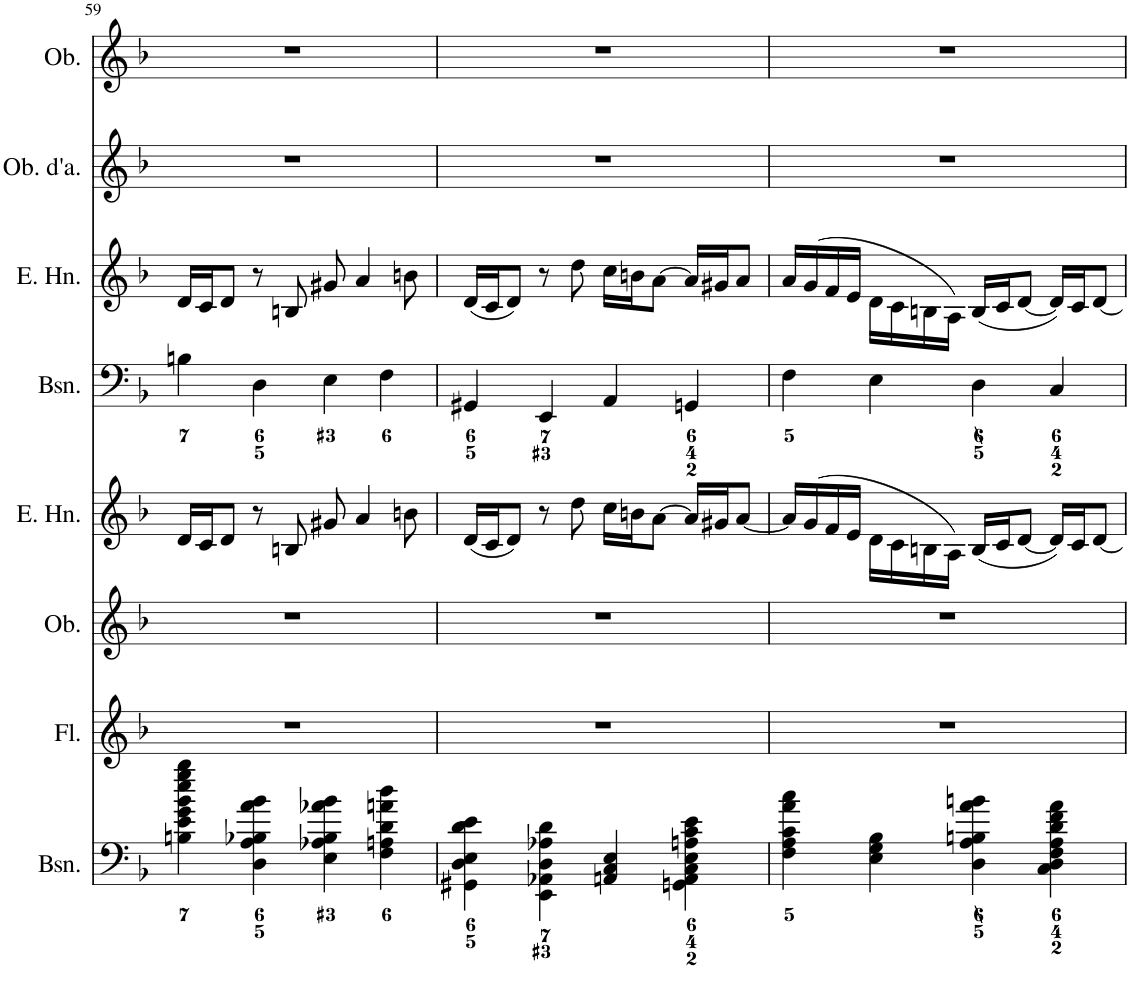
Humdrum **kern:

**kern	**kern	**kern	**kern	**kern	**kern	**kern	**kern
*part8	*part7	*part6	*part5	*part4	*part3	*part2	*part1
*staff8	*staff7	*staff6	*staff5	*staff4	*staff3	*staff2	*staff1
*I"Bassoon	*I"Flute	*I"Oboe	*I"English Horn	*I"Bassoon	*I"English Horn	*I"Oboe d'amore	*I"Oboe
*I'Bsn.	*I'Fl.	*I'Ob.	*I'E. Hn.	*I'Bsn.	*I'E. Hn.	*I'Ob. d'a.	*I'Ob.
!!LO:PB:g=z
*clefF4	*clefG2	*clefG2	*clefG2	*clefF4	*clefG2	*clefG2	*clefG2
*	*	*	*ITrd4c7	*	*ITrd4c7	*	*
*k[b-]	*k[b-]	*k[b-]	*k[b-]	*k[b-]	*k[b-]	*k[b-]	*k[b-]
*M4/4	*M4/4	*M4/4	*M4/4	*M4/4	*M4/4	*M4/4	*M4/4
*met(c)	*met(c)	*met(c)	*met(c)	*met(c)	*met(c)	*met(c)	*met(c)
=59	=59	=59	=59	=59	=59	=59	=59
4Bn\ 4e\ 4g\ 4b-\ 4ee\ 4gg\ 4bb-\	1r	1r	16d/LL	4Bn\	16d/LL	1r	1r
.	.	.	16c/J	.	16c/J	.	.
.	.	.	8d/J	.	8d/J	.	.
4D\ 4A\ 4B-X\ 4a\ 4b-\	.	.	8r	4D\	8r	.	.
.	.	.	8Bn/	.	8Bn/	.	.
4E\ 4A-X\ 4B-\ 4a-X\ 4b-\	.	.	8g#X/	4E\	8g#X/	.	.
.	.	.	4a/	.	4a/	.	.
4F\ 4An\ 4d\ 4an\ 4dd\	.	.	.	4F\	.	.	.
.	.	.	8bn\	.	8bn\	.	.
=60	=60	=60	=60	=60	=60	=60	=60
4GG#X\ 4D\ 4E\ 4d\ 4e\	1r	1r	(16d/LL	4GG#X/	(16d/LL	1r	1r
.	.	.	16c/J	.	16c/J	.	.
.	.	.	8d/J)	.	8d/J)	.	.
4EE\ 4AA-X\ 4D\ 4A-X\ 4d\	.	.	8r	4EE/	8r	.	.
.	.	.	8dd\	.	8dd\	.	.
4AAn/ 4C/ 4E/	.	.	16cc\LL	4AA/	16cc\LL	.	.
.	.	.	16bn\J	.	16bn\J	.	.
.	.	.	[8a\J	.	[8a\J	.	.
4GGn\ 4AA\ 4C\ 4E\ 4An\ 4c\ 4e\	.	.	16a/LL]	4GGn/	16a/LL]	.	.
.	.	.	16g#X/J	.	16g#X/J	.	.
.	.	.	[8a/J	.	8a/J	.	.
=61	=61	=61	=61	=61	=61	=61	=61
4F\ 4A\ 4c\ 4a\ 4cc\	1r	1r	16a/LL]	4F\	16a/LL	1r	1r
.	.	.	(16g/	.	(16g/	.	.
.	.	.	16f/	.	16f/	.	.
.	.	.	16e/JJ	.	16e/JJ	.	.
4E\ 4G\ 4B-\	.	.	16d\LL	4E\	16d\LL	.	.
.	.	.	16c\	.	16c\	.	.
.	.	.	16Bn\	.	16Bn\	.	.
.	.	.	16A\JJ)	.	16A\JJ)	.	.
4D\ 4A\ 4Bn\ 4a\ 4bn\	.	.	(16B/LL	4D\	(16B/LL	.	.
.	.	.	16c/J	.	16c/J	.	.
.	.	.	[8d/J	.	[8d/J	.	.
4C\ 4D\ 4F\ 4A\ 4d\ 4f\ 4a\	.	.	16d/LL])	4C/	16d/LL])	.	.
.	.	.	16c/J	.	16c/J	.	.
.	.	.	[8d/J	.	[8d/J	.	.
=	=	=	=	=	=	=	=
*-	*-	*-	*-	*-	*-	*-	*-
